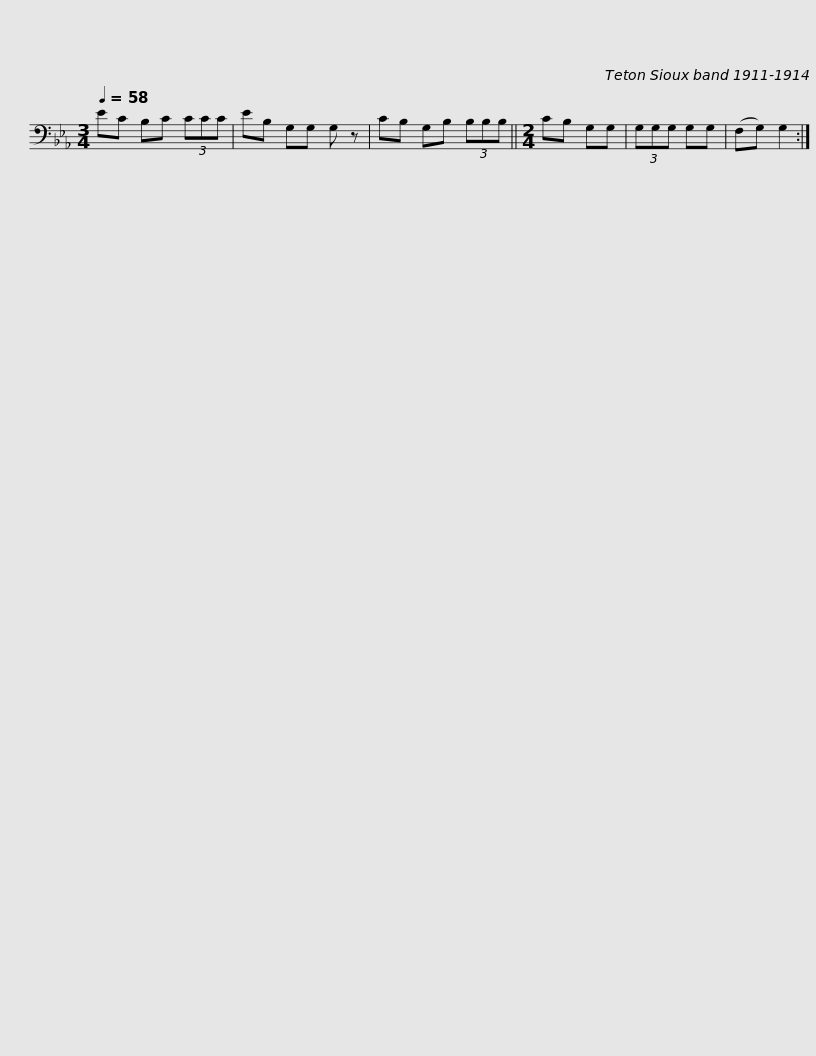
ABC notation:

X:1
L:1/8
Q:1/4=58
M:3/4
I:linebreak $
K:Eb
V:1 bass
V:1
 EC B,C (3CCC | EB, G,G, G, z | CB, G,B, (3B,B,B, ||[M:2/4] CB, G,G, | (3G,G,G, G,G, | %5
 (F,G,) G,2 :| %6
